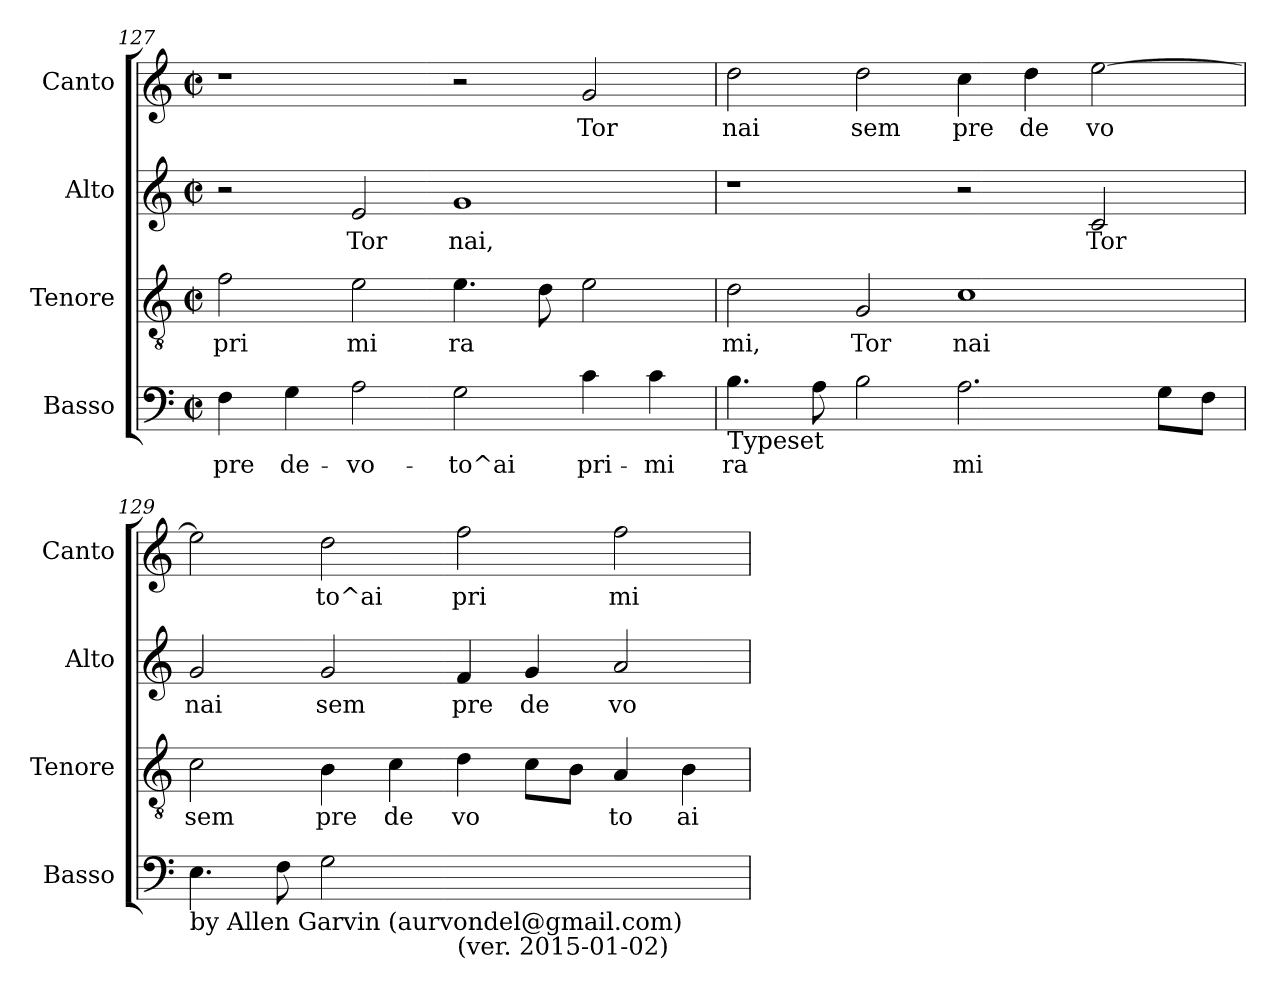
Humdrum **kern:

**kern	**text	**kern	**text	**kern	**text	**kern	**text
*part4	*part4	*part3	*part3	*part2	*part2	*part1	*part1
*staff4	*staff4	*staff3	*staff3	*staff2	*staff2	*staff1	*staff1
*I"Basso	*	*I"Tenore	*	*I"Alto	*	*I"Canto	*
*I'Basso	*	*I'Tenore	*	*I'Alto	*	*I'Canto	*
!!LO:PB:g=z
*clefF4	*	*clefGv2	*	*clefG2	*	*clefG2	*
*k[]	*	*k[]	*	*k[]	*	*k[]	*
*C:	*	*C:	*	*C:	*	*C:	*
*M2/2	*	*M2/2	*	*M2/2	*	*M2/2	*
*met(c|)	*	*met(c|)	*	*met(c|)	*	*met(c|)	*
=127	=127	=127	=127	=127	=127	=127	=127
!	!LO:LY:b:cj	!	!LO:LY:b:cj	!	!	!	!
4F\	pre	2f\	pri	2r	.	1r	.
!	!LO:LY:b:cj	!	!	!	!	!	!
4G\	de-	.	.	.	.	.	.
!	!LO:LY:b:cj	!	!LO:LY:b:cj	!	!LO:LY:b:cj	!	!
2A\	-vo-	2e\	mi	2e/	Tor	.	.
!	!LO:LY:b:cj	!	!LO:LY:b:cj	!	!LO:LY:b:cj	!	!
2G\	-to^ai	4.e\	ra	1g	nai,	2r	.
!	!	!	!LO:LY:b:cj	!	!	!	!
.	.	8d\	.	.	.	.	.
!	!LO:LY:b:cj	!	!LO:LY:b:cj	!	!	!	!LO:LY:b:cj
4c\	pri-	2e\	.	.	.	2g/	Tor
!	!LO:LY:b:cj	!	!	!	!	!	!
4c\	-mi	.	.	.	.	.	.
=128	=128	=128	=128	=128	=128	=128	=128
!LO:TX:b:t=Typeset	!	!	!	!	!	!	!
!	!LO:LY:b:cj	!	!LO:LY:b:cj	!	!	!	!LO:LY:b:cj
4.B\	ra-	2d\	mi,	1r	.	2dd\	nai
!	!LO:LY:b:cj	!	!	!	!	!	!
8A\	--	.	.	.	.	.	.
!	!LO:LY:b:cj	!	!LO:LY:b:cj	!	!	!	!LO:LY:b:cj
2B\	--	2G/	Tor	.	.	2dd\	sem
!	!LO:LY:b:cj	!	!LO:LY:b:cj	!	!	!	!LO:LY:b:cj
2.A\	-mi	1c	nai	2r	.	4cc\	pre
!	!	!	!	!	!	!	!LO:LY:b:cj
.	.	.	.	.	.	4dd\	de
!	!	!	!	!	!LO:LY:b:cj	!	!LO:LY:b:cj
.	.	.	.	2c/	Tor	[>2ee\	vo
!	!LO:LY:b:cj	!	!	!	!	!	!
8G\L	.	.	.	.	.	.	.
!	!LO:LY:b:cj	!	!	!	!	!	!
8F\J	.	.	.	.	.	.	.
=129	=129	=129	=129	=129	=129	=129	=129
!LO:TX:b:t=by Allen Garvin (aurvondel@gmail.com)	!	!	!	!	!	!	!
!	!LO:LY:b:cj	!	!LO:LY:b:cj	!	!LO:LY:b:cj	!	!LO:LY:a:cj
4.E\	.	2c\	sem	2g/	nai	2ee\]	.
!	!LO:LY:b:cj	!	!	!	!	!	!
8F\	.	.	.	.	.	.	.
!	!LO:LY:b:cj	!	!LO:LY:b:cj	!	!LO:LY:b:cj	!	!LO:LY:a:cj
2G\	.	4B\	pre	2g/	sem	2dd\	to^ai
!	!	!	!LO:LY:b:cj	!	!	!	!
.	.	4c\	de	.	.	.	.
!LO:TX:b:t=(ver. 2015-01-02)	!	!	!	!	!	!	!
!	!	!	!LO:LY:b:cj	!	!LO:LY:b:cj	!	!LO:LY:a:cj
1ryy	.	4d\	vo	4f/	pre	2ff\	pri
!	!	!	!LO:LY:b:cj	!	!LO:LY:b:cj	!	!
.	.	8c\L	.	4g/	de	.	.
!	!	!	!LO:LY:b:cj	!	!	!	!
.	.	8B\J	.	.	.	.	.
!	!	!	!LO:LY:b:cj	!	!LO:LY:b:cj	!	!LO:LY:a:cj
.	.	4A/	to	2a/	vo	2ff\	mi
!	!	!	!LO:LY:b:cj	!	!	!	!
.	.	4B\	ai	.	.	.	.
=	=	=	=	=	=	=	=
*-	*-	*-	*-	*-	*-	*-	*-
